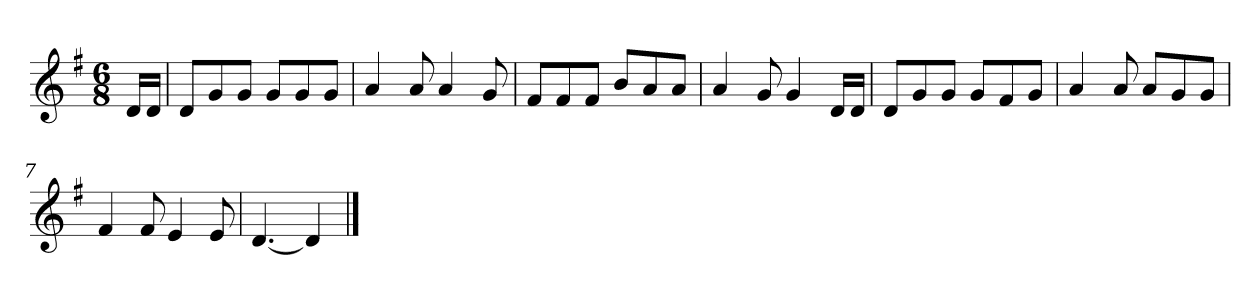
**kern
*part1
*staff1
*k[f#]
*M6/8
*MM120
=
16dLL
16dJJ
=1
8dL
8g
8gJ
8gL
8g
8gJ
=2
4a
8a
4a
8g
=3
8f#L
8f#
8f#J
8bL
8a
8aJ
=4
4a
8g
4g
16dLL
16dJJ
=5
8dL
8g
8gJ
8gL
8f#
8gJ
=6
4a
8a
8aL
8g
8gJ
=7
4f#
8f#
4e
8e
=8
[4.d
4d]
==
*-
